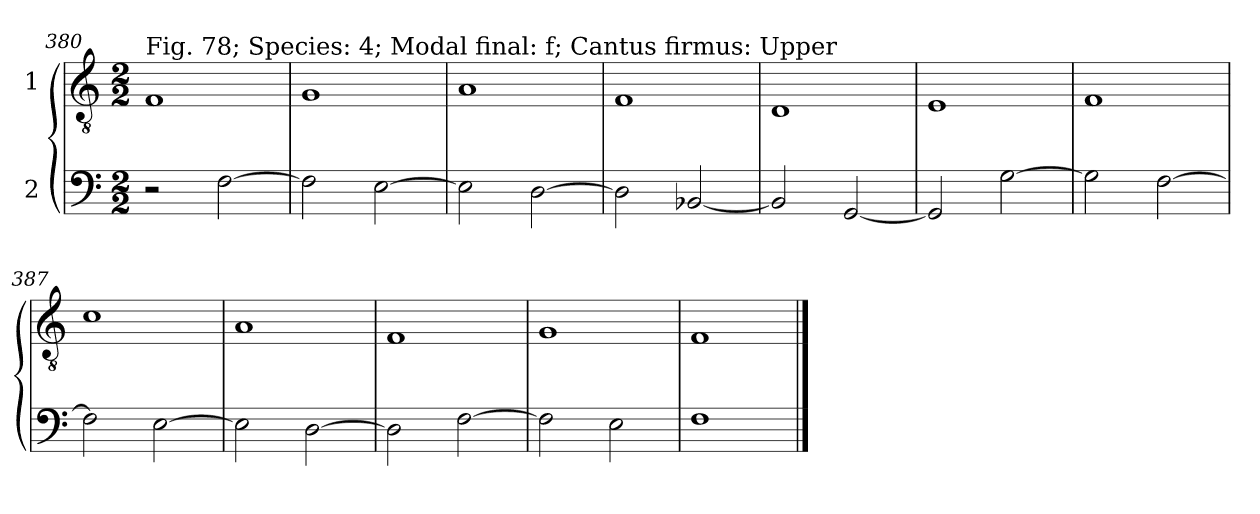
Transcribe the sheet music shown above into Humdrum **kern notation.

**kern	**kern
*part2	*part1
*staff2	*staff1
*I"2	*I"1
!!LO:PB:g=z
*clefF4	*clefGv2
*k[]	*k[]
*M2/2	*M2/2
=380	=380
!	!LO:TX:a:t=Fig. 78; Species&colon; 4; Modal final&colon; f; Cantus firmus&colon; Upper
2r	1F
[2F\	.
=381	=381
2F\]	1G
[2E\	.
=382	=382
2E\]	1A
[2D\	.
=383	=383
2D\]	1F
[2BB-X/	.
=384	=384
2BB-/]	1D
[2GG/	.
=385	=385
2GG/]	1E
[2G\	.
!!LO:LB:g=z
=386	=386
2G\]	1F
[2F\	.
=387	=387
2F\]	1c
[2E\	.
=388	=388
2E\]	1A
[2D\	.
=389	=389
2D\]	1F
[2F\	.
=390	=390
2F\]	1G
2E\	.
=391	=391
1F	1F
==	==
*-	*-
